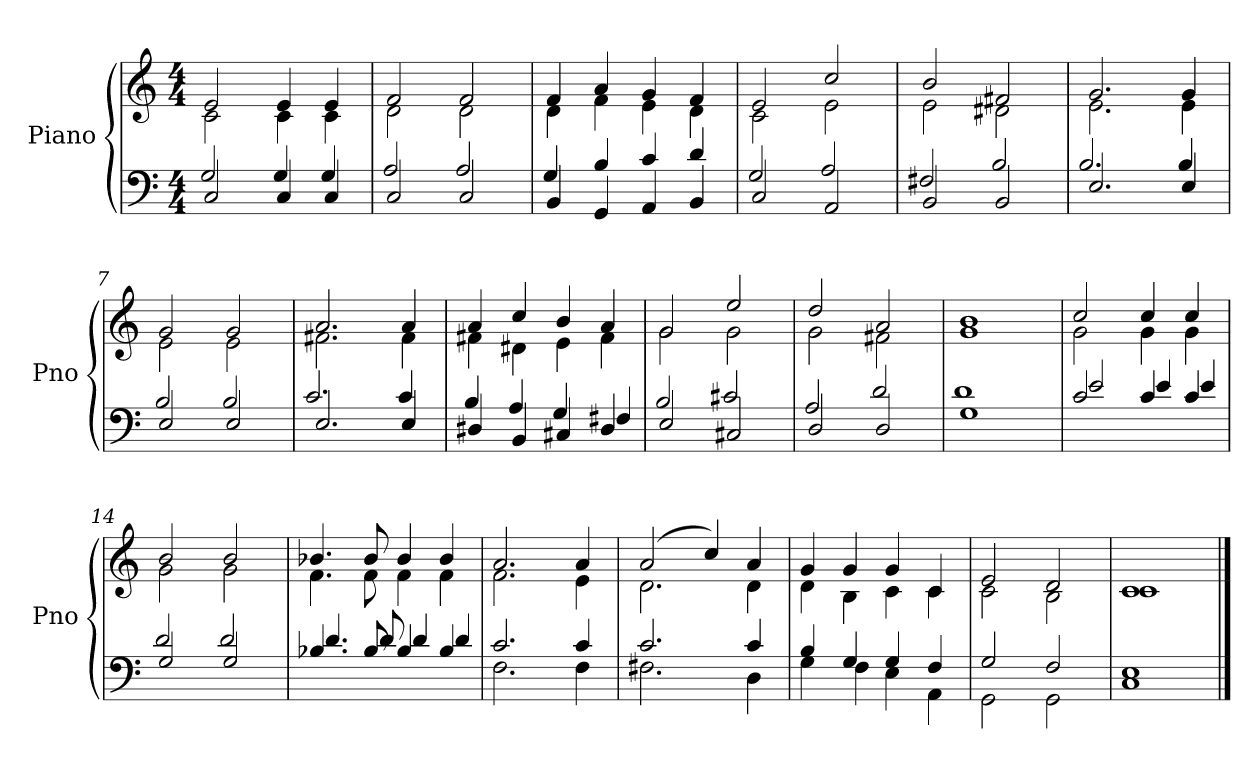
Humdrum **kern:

**kern	**kern
*part1	*part1
*staff2	*staff1
*I"Piano	*
*I'Pno	*
*clefF4	*clefG2
*k[]	*k[]
*C:	*C:
*M4/4	*M4/4
=1	=1
*^	*^
2C/	2G/	2e/	2c\
4C/	4G/	4e/	4c\
4C/	4G/	4e/	4c\
=2	=2	=2	=2
2C/	2A/	2f/	2d\
2C/	2A/	2f/	2d\
=3	=3	=3	=3
4BB/	4G/	4f/	4d\
4GG/	4B/	4a/	4f\
4AA/	4c/	4g/	4e\
4BB/	4d/	4f/	4d\
=4	=4	=4	=4
2C/	2G/	2e/	2c\
2AA/	2A/	2cc/	2e\
=5	=5	=5	=5
2BB/	2F#X/	2b/	2e\
2BB/	2B/	2f#X/	2d#X\
=6	=6	=6	=6
2.E/	2.B/	2.g/	2.e\
4E/	4B/	4g/	4e\
=7	=7	=7	=7
2E/	2B/	2g/	2e\
2E/	2B/	2g/	2e\
=8	=8	=8	=8
2.E/	2.c/	2.a/	2.f#X\
4E/	4c/	4a/	4f#\
!!LO:LB:g=z	!!
=9	=9	=9	=9
4D#X/	4B/	4a/	4f#X\
4BB/	4A/	4cc/	4d#X\
4C#X/	4G/	4b/	4e\
4D#/	4F#X/	4a/	4f#\
=10	=10	=10	=10
2E/	2B/	2g/	2g\
2C#X/	2c#X/	2ee/	2g\
=11	=11	=11	=11
2D/	2A/	2dd/	2g\
2D/	2d/	2a/	2f#X\
=12	=12	=12	=12
1G	1d	1b	1g
=13	=13	=13	=13
2c/	2e/	2cc/	2g\
4c/	4e/	4cc/	4g\
4c/	4e/	4cc/	4g\
=14	=14	=14	=14
2G/	2d/	2b/	2g\
2G/	2d/	2b/	2g\
=15	=15	=15	=15
4.B-X/	4.d/	4.b-X/	4.f\
8B-/	8d/	8b-/	8f\
4B-/	4d/	4b-/	4f\
4B-/	4d/	4b-/	4f\
=16	=16	=16	=16
*	*^	*	*
1ryy	2.c/	2.F\	2.a/	2.f\
.	4c/	4F\	4a/	4e\
!!LO:LB:g=z	!!
=17	=17	=17	=17	=17
1ryy	2.c/	2.F#X\	(2a/	2.d\
.	.	.	4cc/)	.
.	4c/	4D\	4a/	4d\
=18	=18	=18	=18	=18
1ryy	4B/	4G\	4g/	4d\
.	4G/	4F\	4g/	4B\
.	4G/	4E\	4g/	4c\
.	4F/	4AA\	4c/	4c\
=19	=19	=19	=19	=19
1ryy	2G/	2GG\	2e/	2c\
.	2F/	2GG\	2d/	2B\
=20	=20	=20	=20	=20
1ryy	1E	1C	1c	1c
*v	*v	*v	*	*
*	*v	*v
==	==
*-	*-
